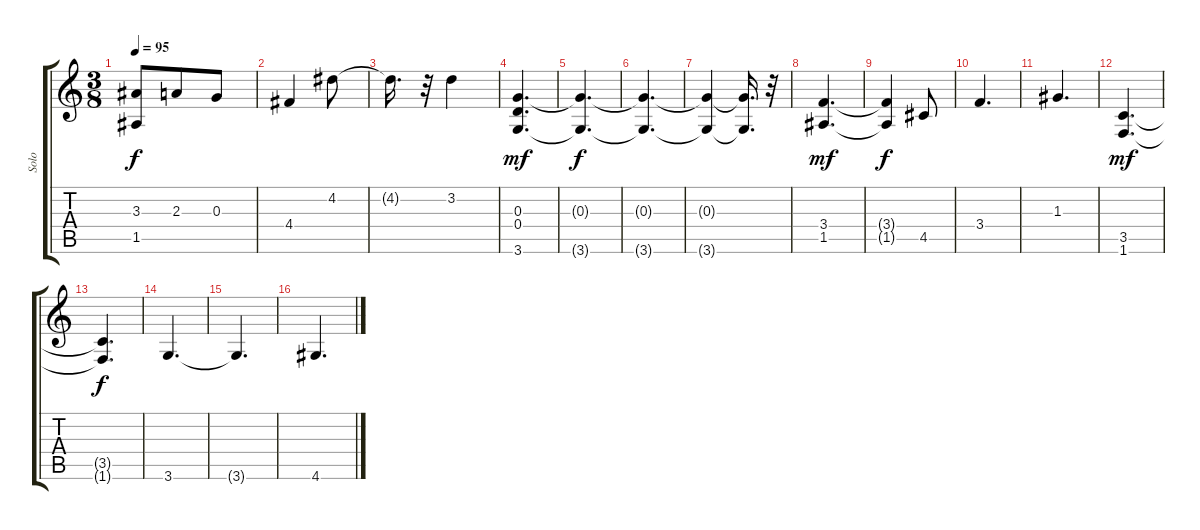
\track ("Solo" "Solo") {instrument overdrivenguitar}
\staff {score tabs}
\tuning (E4 B3 G3 D3 A2 E2) {hide}
\ts (3 8)
\tempo 95
\clef g2
\ks c
(3.3{t} 1.5{t}).8{dy f} 2.3.8 0.3.8 |
4.4.4 4.2.8 |
4.2{t}.16{d} r.32 3.2.4 |
(0.3 0.4 3.6).4{d dy mf} |
(0.3{t} 3.6{t}).4{d dy f} |
(0.3{t} 3.6{t}).4{d} |
(0.3{t} 3.6{t}).4 (0.3{t} 3.6{t}).16{d} r.32 |
(3.4 1.5).4{d dy mf} |
(3.4{t} 1.5{t}).4{dy f} 4.5.8 |
3.4.4{d} |
1.3.4{d} |
(3.5 1.6).4{d dy mf} |
(3.5{t} 1.6{t}).4{d dy f} |
3.6.4{d} |
3.6{t}.4{d} |
4.6.4{d}
